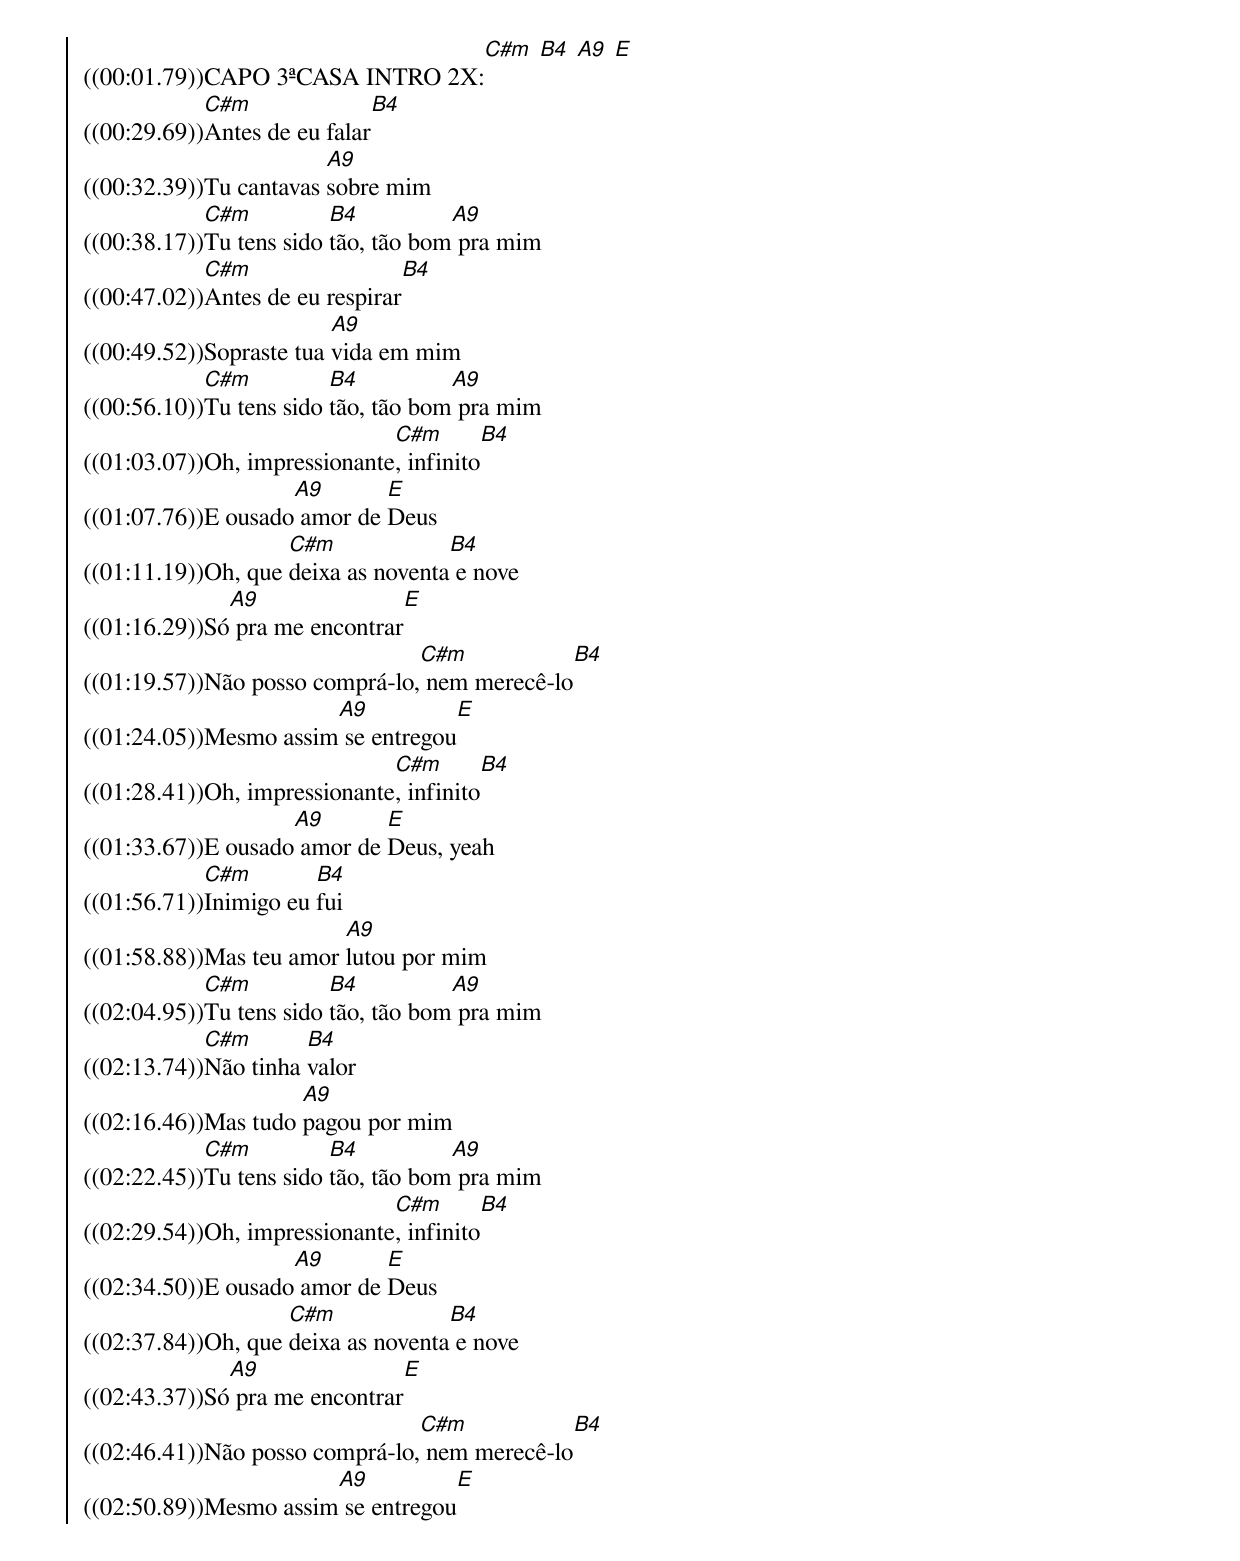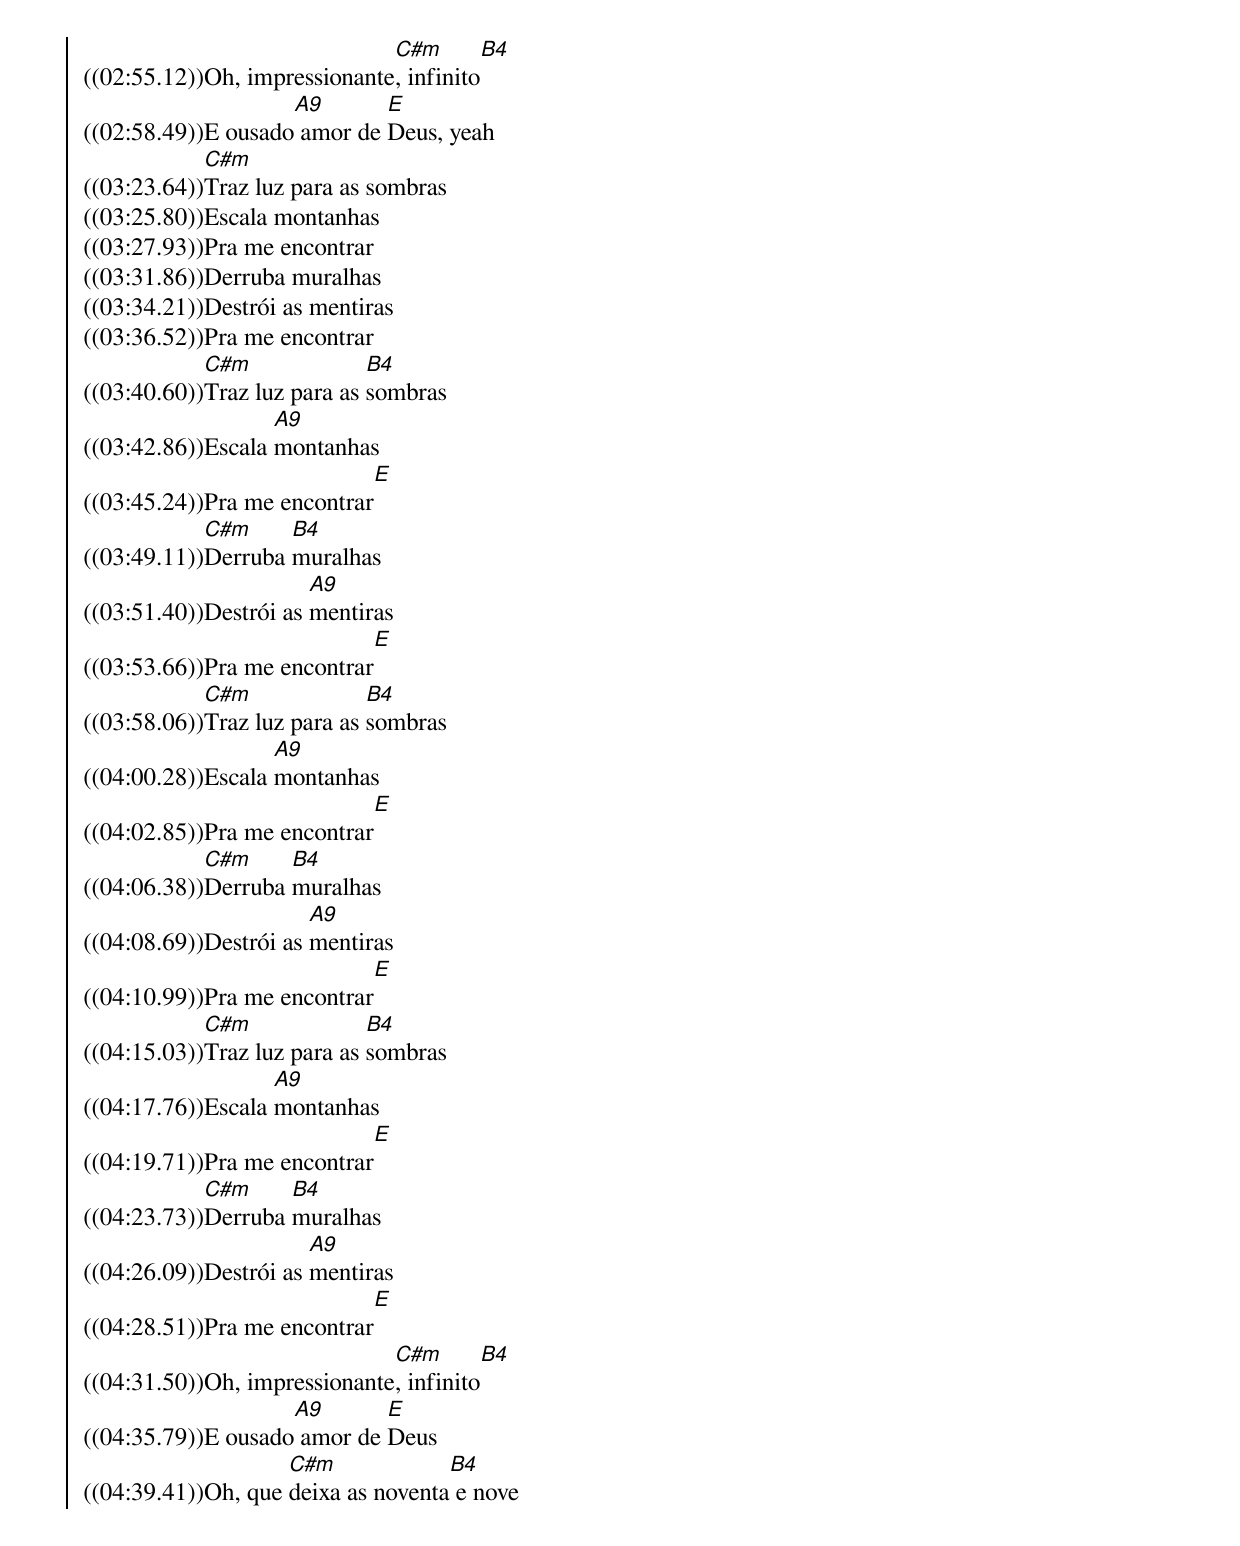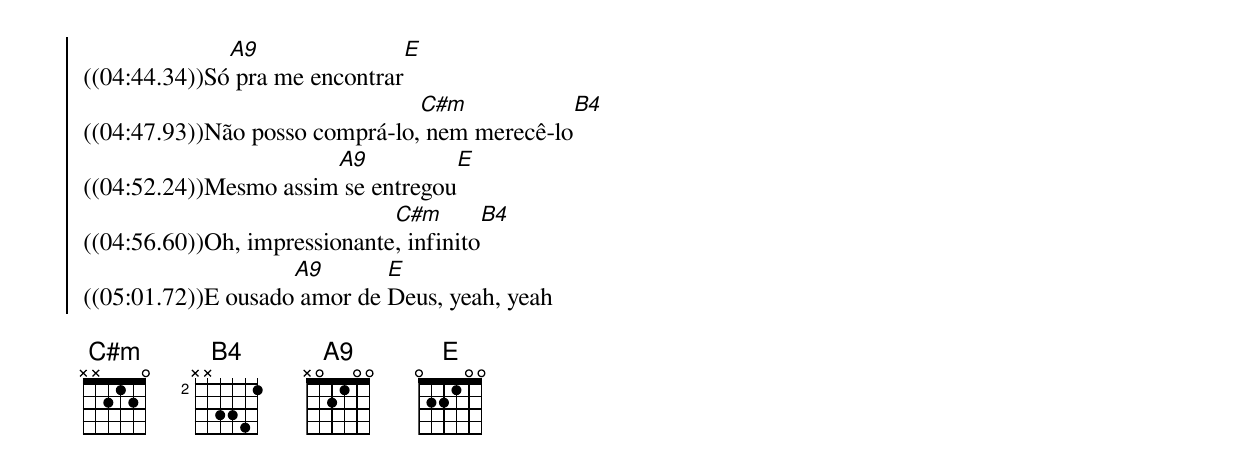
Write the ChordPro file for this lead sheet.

{soc}
((00:01.79))CAPO 3ªCASA INTRO 2X:[C#m] [B4] [A9] [E]
((00:29.69))[C#m]Antes de eu falar[B4]
((00:32.39))Tu cantavas [A9]sobre mim
((00:38.17))[C#m]Tu tens sido [B4]tão, tão bom[A9] pra mim
((00:47.02))[C#m]Antes de eu respirar[B4]
((00:49.52))Sopraste tua [A9]vida em mim
((00:56.10))[C#m]Tu tens sido [B4]tão, tão bom[A9] pra mim
((01:03.07))Oh, impressionante[C#m], infinito[B4]
((01:07.76))E ousado[A9] amor de [E]Deus
((01:11.19))Oh, que [C#m]deixa as noventa[B4] e nove
((01:16.29))Só[A9] pra me encontrar[E]
((01:19.57))Não posso comprá-lo,[C#m] nem merecê-lo[B4]
((01:24.05))Mesmo assim[A9] se entregou[E]
((01:28.41))Oh, impressionante[C#m], infinito[B4]
((01:33.67))E ousado[A9] amor de [E]Deus, yeah
((01:56.71))[C#m]Inimigo eu [B4]fui
((01:58.88))Mas teu amor [A9]lutou por mim
((02:04.95))[C#m]Tu tens sido [B4]tão, tão bom[A9] pra mim
((02:13.74))[C#m]Não tinha [B4]valor
((02:16.46))Mas tudo [A9]pagou por mim
((02:22.45))[C#m]Tu tens sido [B4]tão, tão bom[A9] pra mim
((02:29.54))Oh, impressionante[C#m], infinito[B4]
((02:34.50))E ousado[A9] amor de [E]Deus
((02:37.84))Oh, que [C#m]deixa as noventa[B4] e nove
((02:43.37))Só[A9] pra me encontrar[E]
((02:46.41))Não posso comprá-lo,[C#m] nem merecê-lo[B4]
((02:50.89))Mesmo assim[A9] se entregou[E]
((02:55.12))Oh, impressionante[C#m], infinito[B4]
((02:58.49))E ousado[A9] amor de [E]Deus, yeah
((03:23.64))[C#m]Traz luz para as sombras
((03:25.80))Escala montanhas
((03:27.93))Pra me encontrar
((03:31.86))Derruba muralhas
((03:34.21))Destrói as mentiras
((03:36.52))Pra me encontrar
((03:40.60))[C#m]Traz luz para as [B4]sombras
((03:42.86))Escala [A9]montanhas
((03:45.24))Pra me encontrar[E]
((03:49.11))[C#m]Derruba [B4]muralhas
((03:51.40))Destrói as [A9]mentiras
((03:53.66))Pra me encontrar[E]
((03:58.06))[C#m]Traz luz para as [B4]sombras
((04:00.28))Escala [A9]montanhas
((04:02.85))Pra me encontrar[E]
((04:06.38))[C#m]Derruba [B4]muralhas
((04:08.69))Destrói as [A9]mentiras
((04:10.99))Pra me encontrar[E]
((04:15.03))[C#m]Traz luz para as [B4]sombras
((04:17.76))Escala [A9]montanhas
((04:19.71))Pra me encontrar[E]
((04:23.73))[C#m]Derruba [B4]muralhas
((04:26.09))Destrói as [A9]mentiras
((04:28.51))Pra me encontrar[E]
((04:31.50))Oh, impressionante[C#m], infinito[B4]
((04:35.79))E ousado[A9] amor de [E]Deus
((04:39.41))Oh, que [C#m]deixa as noventa[B4] e nove
((04:44.34))Só[A9] pra me encontrar[E]
((04:47.93))Não posso comprá-lo,[C#m] nem merecê-lo[B4]
((04:52.24))Mesmo assim[A9] se entregou[E]
((04:56.60))Oh, impressionante[C#m], infinito[B4]
((05:01.72))E ousado[A9] amor de [E]Deus, yeah, yeah

{eoc}
